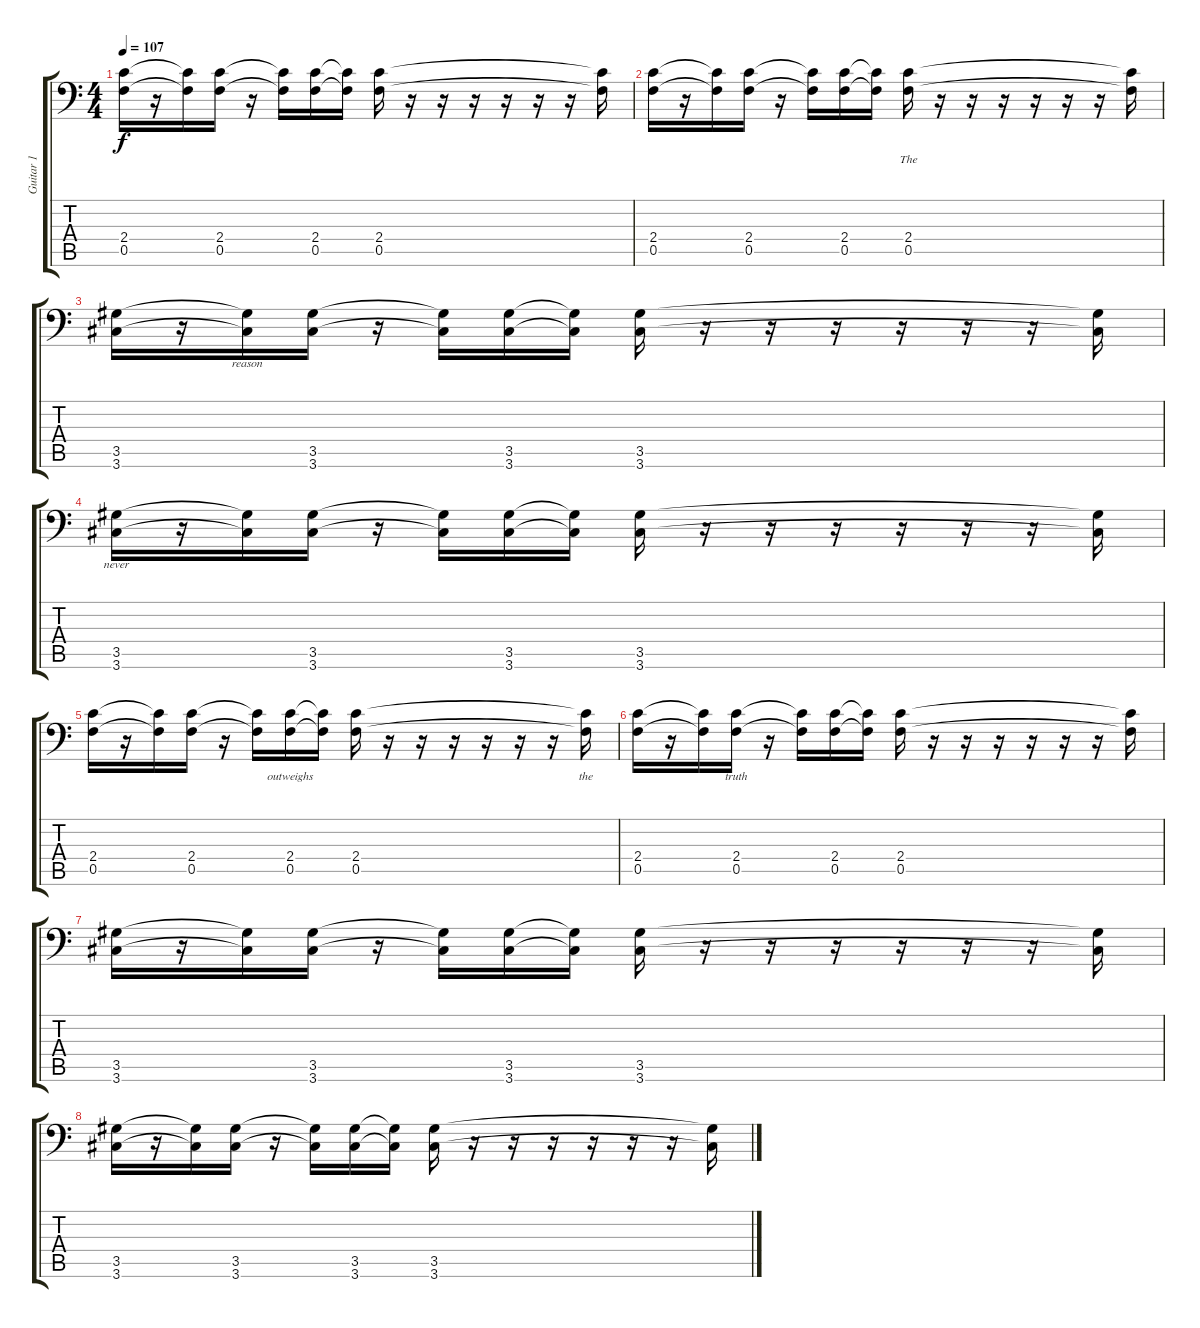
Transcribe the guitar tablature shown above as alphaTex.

\track ("Guitar 1" "Guitar 1") {instrument distortionguitar}
\staff {score tabs}
\tuning (C4 G3 Eb3 Bb2 F2 Bb1) {hide}
\ts (4 4)
\tempo 107
\clef f4
\ks c
(2.4 0.5).16{lyrics (0 "") lyrics (1 "") lyrics (2 "") lyrics (3 "") lyrics (4 "") dy f} r.16 (2.4{t} 0.5{t}).16{lyrics (0 "") lyrics (1 "") lyrics (2 "") lyrics (3 "") lyrics (4 "")} (2.4 0.5).16{lyrics (0 "") lyrics (1 "") lyrics (2 "") lyrics (3 "") lyrics (4 "")} r.16 (2.4{t} 0.5{t}).16{lyrics (0 "") lyrics (1 "") lyrics (2 "") lyrics (3 "") lyrics (4 "")} (2.4 0.5).16{lyrics (0 "") lyrics (1 "") lyrics (2 "") lyrics (3 "") lyrics (4 "")} (2.4{t} 0.5{t}).16{lyrics (0 "") lyrics (1 "") lyrics (2 "") lyrics (3 "") lyrics (4 "")} (2.4 0.5).16{lyrics (0 "") lyrics (1 "") lyrics (2 "") lyrics (3 "") lyrics (4 "")} r.16 r.16 r.16 r.16 r.16 r.16 (2.4{t} 0.5{t}).16{lyrics (0 "") lyrics (1 "") lyrics (2 "") lyrics (3 "") lyrics (4 "")} |
(2.4 0.5).16{lyrics (0 "") lyrics (1 "") lyrics (2 "") lyrics (3 "") lyrics (4 "")} r.16 (2.4{t} 0.5{t}).16{lyrics (0 "") lyrics (1 "") lyrics (2 "") lyrics (3 "") lyrics (4 "")} (2.4 0.5).16{lyrics (0 "") lyrics (1 "") lyrics (2 "") lyrics (3 "") lyrics (4 "")} r.16 (2.4{t} 0.5{t}).16{lyrics (0 "") lyrics (1 "") lyrics (2 "") lyrics (3 "") lyrics (4 "")} (2.4 0.5).16{lyrics (0 "") lyrics (1 "") lyrics (2 "") lyrics (3 "") lyrics (4 "")} (2.4{t} 0.5{t}).16{lyrics (0 "") lyrics (1 "") lyrics (2 "") lyrics (3 "") lyrics (4 "")} (2.4 0.5).16{lyrics (0 "The") lyrics (1 "") lyrics (2 "") lyrics (3 "") lyrics (4 "")} r.16 r.16 r.16 r.16 r.16 r.16 (2.4{t} 0.5{t}).16{lyrics (0 "") lyrics (1 "") lyrics (2 "") lyrics (3 "") lyrics (4 "")} |
(3.5 3.6).16{lyrics (0 "") lyrics (1 "") lyrics (2 "") lyrics (3 "") lyrics (4 "")} r.16 (3.5{t} 3.6{t}).16{lyrics (0 "reason") lyrics (1 "") lyrics (2 "") lyrics (3 "") lyrics (4 "")} (3.5 3.6).16{lyrics (0 "") lyrics (1 "") lyrics (2 "") lyrics (3 "") lyrics (4 "")} r.16 (3.5{t} 3.6{t}).16{lyrics (0 "") lyrics (1 "") lyrics (2 "") lyrics (3 "") lyrics (4 "")} (3.5 3.6).16{lyrics (0 "") lyrics (1 "") lyrics (2 "") lyrics (3 "") lyrics (4 "")} (3.5{t} 3.6{t}).16{lyrics (0 "") lyrics (1 "") lyrics (2 "") lyrics (3 "") lyrics (4 "")} (3.5 3.6).16{lyrics (0 "") lyrics (1 "") lyrics (2 "") lyrics (3 "") lyrics (4 "")} r.16 r.16 r.16 r.16 r.16 r.16 (3.5{t} 3.6{t}).16{lyrics (0 "") lyrics (1 "") lyrics (2 "") lyrics (3 "") lyrics (4 "")} |
(3.5 3.6).16{lyrics (0 "never") lyrics (1 "") lyrics (2 "") lyrics (3 "") lyrics (4 "")} r.16 (3.5{t} 3.6{t}).16{lyrics (0 "") lyrics (1 "") lyrics (2 "") lyrics (3 "") lyrics (4 "")} (3.5 3.6).16{lyrics (0 "") lyrics (1 "") lyrics (2 "") lyrics (3 "") lyrics (4 "")} r.16 (3.5{t} 3.6{t}).16{lyrics (0 "") lyrics (1 "") lyrics (2 "") lyrics (3 "") lyrics (4 "")} (3.5 3.6).16{lyrics (0 "") lyrics (1 "") lyrics (2 "") lyrics (3 "") lyrics (4 "")} (3.5{t} 3.6{t}).16{lyrics (0 "") lyrics (1 "") lyrics (2 "") lyrics (3 "") lyrics (4 "")} (3.5 3.6).16{lyrics (0 "") lyrics (1 "") lyrics (2 "") lyrics (3 "") lyrics (4 "")} r.16 r.16 r.16 r.16 r.16 r.16 (3.5{t} 3.6{t}).16{lyrics (0 "") lyrics (1 "") lyrics (2 "") lyrics (3 "") lyrics (4 "")} |
(2.4 0.5).16{lyrics (0 "") lyrics (1 "") lyrics (2 "") lyrics (3 "") lyrics (4 "")} r.16 (2.4{t} 0.5{t}).16{lyrics (0 "") lyrics (1 "") lyrics (2 "") lyrics (3 "") lyrics (4 "")} (2.4 0.5).16{lyrics (0 "") lyrics (1 "") lyrics (2 "") lyrics (3 "") lyrics (4 "")} r.16 (2.4{t} 0.5{t}).16{lyrics (0 "") lyrics (1 "") lyrics (2 "") lyrics (3 "") lyrics (4 "")} (2.4 0.5).16{lyrics (0 "outweighs") lyrics (1 "") lyrics (2 "") lyrics (3 "") lyrics (4 "")} (2.4{t} 0.5{t}).16{lyrics (0 "") lyrics (1 "") lyrics (2 "") lyrics (3 "") lyrics (4 "")} (2.4 0.5).16{lyrics (0 "") lyrics (1 "") lyrics (2 "") lyrics (3 "") lyrics (4 "")} r.16 r.16 r.16 r.16 r.16 r.16 (2.4{t} 0.5{t}).16{lyrics (0 "the") lyrics (1 "") lyrics (2 "") lyrics (3 "") lyrics (4 "")} |
(2.4 0.5).16{lyrics (0 "") lyrics (1 "") lyrics (2 "") lyrics (3 "") lyrics (4 "")} r.16 (2.4{t} 0.5{t}).16{lyrics (0 "") lyrics (1 "") lyrics (2 "") lyrics (3 "") lyrics (4 "")} (2.4 0.5).16{lyrics (0 "truth") lyrics (1 "") lyrics (2 "") lyrics (3 "") lyrics (4 "")} r.16 (2.4{t} 0.5{t}).16{lyrics (0 "") lyrics (1 "") lyrics (2 "") lyrics (3 "") lyrics (4 "")} (2.4 0.5).16{lyrics (0 "") lyrics (1 "") lyrics (2 "") lyrics (3 "") lyrics (4 "")} (2.4{t} 0.5{t}).16{lyrics (0 "") lyrics (1 "") lyrics (2 "") lyrics (3 "") lyrics (4 "")} (2.4 0.5).16{lyrics (0 "") lyrics (1 "") lyrics (2 "") lyrics (3 "") lyrics (4 "")} r.16 r.16 r.16 r.16 r.16 r.16 (2.4{t} 0.5{t}).16{lyrics (0 "") lyrics (1 "") lyrics (2 "") lyrics (3 "") lyrics (4 "")} |
(3.5 3.6).16{lyrics (0 "") lyrics (1 "") lyrics (2 "") lyrics (3 "") lyrics (4 "")} r.16 (3.5{t} 3.6{t}).16{lyrics (0 "") lyrics (1 "") lyrics (2 "") lyrics (3 "") lyrics (4 "")} (3.5 3.6).16{lyrics (0 "") lyrics (1 "") lyrics (2 "") lyrics (3 "") lyrics (4 "")} r.16 (3.5{t} 3.6{t}).16{lyrics (0 "") lyrics (1 "") lyrics (2 "") lyrics (3 "") lyrics (4 "")} (3.5 3.6).16{lyrics (0 "") lyrics (1 "") lyrics (2 "") lyrics (3 "") lyrics (4 "")} (3.5{t} 3.6{t}).16{lyrics (0 "") lyrics (1 "") lyrics (2 "") lyrics (3 "") lyrics (4 "")} (3.5 3.6).16{lyrics (0 "") lyrics (1 "") lyrics (2 "") lyrics (3 "") lyrics (4 "")} r.16 r.16 r.16 r.16 r.16 r.16 (3.5{t} 3.6{t}).16{lyrics (0 "") lyrics (1 "") lyrics (2 "") lyrics (3 "") lyrics (4 "")} |
(3.5 3.6).16{lyrics (0 "") lyrics (1 "") lyrics (2 "") lyrics (3 "") lyrics (4 "")} r.16 (3.5{t} 3.6{t}).16{lyrics (0 "") lyrics (1 "") lyrics (2 "") lyrics (3 "") lyrics (4 "")} (3.5 3.6).16{lyrics (0 "") lyrics (1 "") lyrics (2 "") lyrics (3 "") lyrics (4 "")} r.16 (3.5{t} 3.6{t}).16{lyrics (0 "") lyrics (1 "") lyrics (2 "") lyrics (3 "") lyrics (4 "")} (3.5 3.6).16{lyrics (0 "") lyrics (1 "") lyrics (2 "") lyrics (3 "") lyrics (4 "")} (3.5{t} 3.6{t}).16{lyrics (0 "") lyrics (1 "") lyrics (2 "") lyrics (3 "") lyrics (4 "")} (3.5 3.6).16{lyrics (0 "") lyrics (1 "") lyrics (2 "") lyrics (3 "") lyrics (4 "")} r.16 r.16 r.16 r.16 r.16 r.16 (3.5{t} 3.6{t}).16{lyrics (0 "") lyrics (1 "") lyrics (2 "") lyrics (3 "") lyrics (4 "")}
